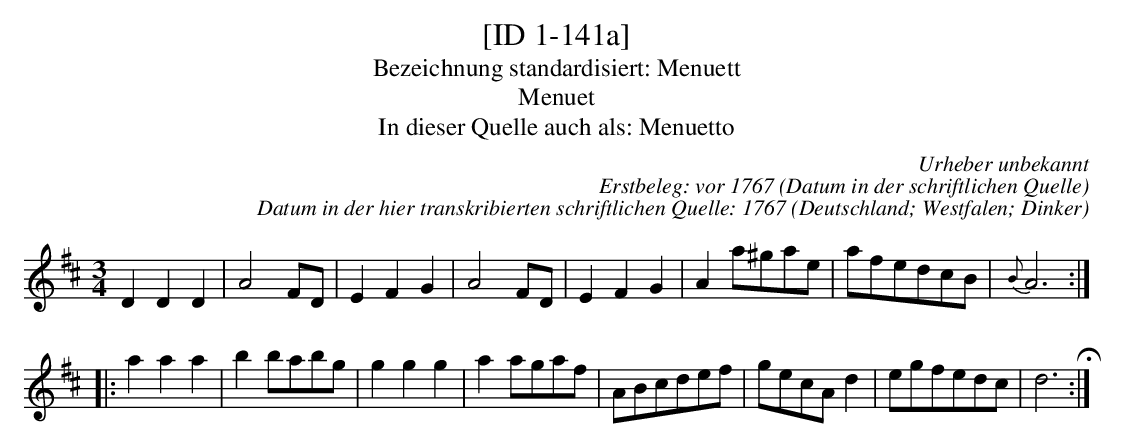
X:1
T:[ID 1-141a]
T:Bezeichnung standardisiert: Menuett
T:Menuet
T:In dieser Quelle auch als: Menuetto
C:Urheber unbekannt
C:Erstbeleg: vor 1767 (Datum in der schriftlichen Quelle)
C:Datum in der hier transkribierten schriftlichen Quelle: 1767
O:Deutschland; Westfalen; Dinker
L:1/8
M:3/4
K:D
D2D2D2 | A4FD | E2F2G2 | A4FD | E2F2G2 | A2a^gae | afedcB | {B}A6 ::
a2a2a2 | b2babg | g2g2g2 | a2agaf | ABcdef | gecAd2 | egfedc | d6 H:|
